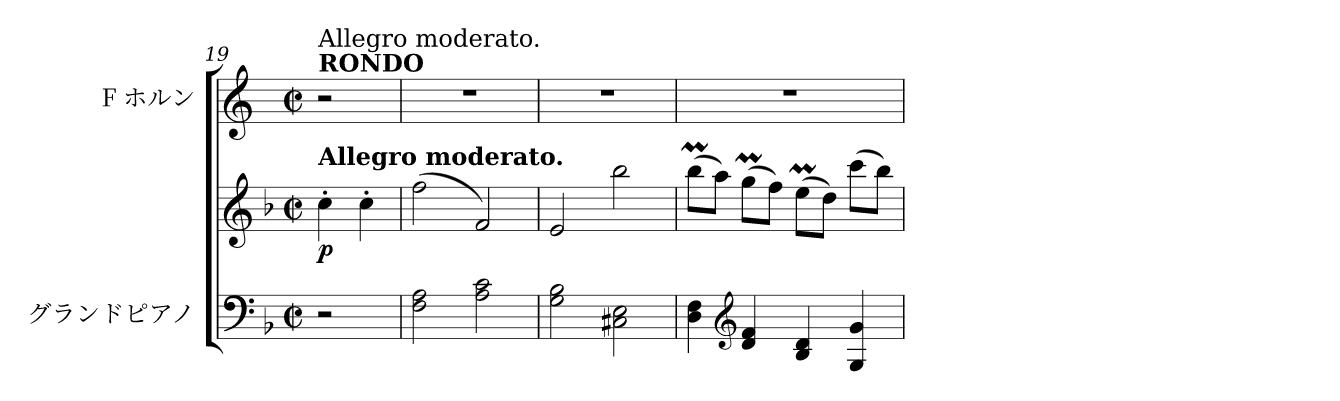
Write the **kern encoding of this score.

**kern	**kern	**dynam	**kern
*part2	*part2	*part2	*part1
*staff3	*staff2	*staff2/3	*staff1
*I"グランドピアノ	*	*	*I"F ホルン
!!LO:LB:g=z
*clefF4	*clefG2	*	*clefG2
*	*	*	*ITrd4c7
*k[b-]	*k[b-]	*	*k[b-]
*M2/2	*M2/2	*	*M2/2
*met(c|)	*met(c|)	*	*met(c|)
*MM144	*MM144	*	*MM144
=19	=19	=19	=19
!	!	!	!LO:TX:a:B:t=RONDO
!	!	!	!LO:TX:a:t=Allegro moderato.
!	!LO:TX:a:B:t=Allegro moderato.	!	!
!	!	!LO:DY:b	!
2r	4cc'\	p	2r
.	4cc'\	.	.
=20	=20	=20	=20
2F\ 2A\	(>2ff\	.	1r
2A\ 2c\	2f/)	.	.
=21	=21	=21	=21
2G\ 2B-\	2e/	.	1r
2C#X\ 2E\	2bb-\	.	.
=22	=22	=22	=22
4D\ 4F\	(>8bb-M\L	.	1r
.	8aa\J)	.	.
*clefG2	*	*	*
4d/ 4f/	(>8ggM\L	.	.
.	8ff\J)	.	.
4B-/ 4d/	(>8eem\L	.	.
.	8dd\J)	.	.
4G/ 4g/	(>8ccc\L	.	.
.	8bb-\J)	.	.
=	=	=	=
*-	*-	*-	*-
